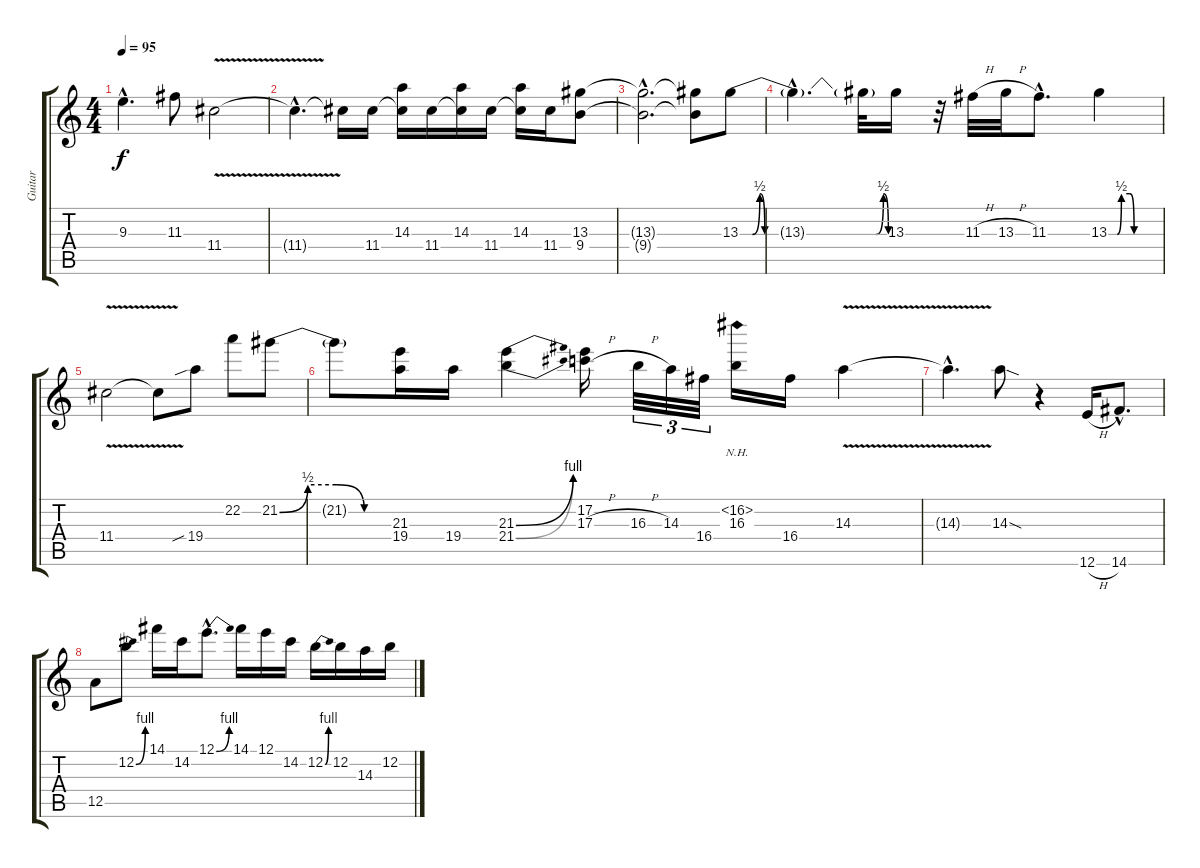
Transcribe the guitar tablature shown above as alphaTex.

\track ("Guitar" "Guitar") {instrument distortionguitar}
\staff {score tabs}
\tuning (E4 B3 G3 D3 A2 E2) {hide}
\ts (4 4)
\tempo 95
\clef g2
\ks c
9.3{hac t}.4{d dy f} 11.3.8 11.4{v}.2 |
11.4{hac t}.4{d} 11.4{t}.16 11.4.16 (14.3 11.4{t}).16 11.4.16 (14.3 11.4{t}).16 11.4.16 (14.3 11.4{t}).16 11.4.16 (13.3 9.4).8 |
(13.3{hac t} 9.4{hac t}).2{d} (13.3{t} 9.4{t}).8 13.3{be (custom 0 0 5 0 8 2 10 0 55 0 58 2 60 0)}.8 |
13.3{hac t}.4{d} 13.3{t}.32 13.3.16 r.32 11.3{h}.32 13.3{h}.32 11.3{hac}.8{d} 13.3{be (custom 0 0 10 0 15 2 25 2 30 0 45 0 60 0)}.4 |
11.4{v}.2 11.4{t}.8 19.4{sib}.8 22.2.8 21.2{be (custom 0 0 15 2 30 2 45 0 60 0)}.8 |
21.2{t}.8 (21.3 19.4).16 19.4.16 (21.3{be (bend 0 0 60 4)} 21.4{be (bend 0 0 60 4)}).4 (17.2 17.3{h}).16 16.3{h}.32{tu (3 2)} 14.3.32{tu (3 2)} 16.4.32{tu (3 2)} (16.2{nh} 16.3).16 16.4.16 14.3{v}.4 |
14.3{hac t}.4{d} 14.3{sod}.8 r.4 12.6{h}.16 14.6{hac}.8{d} |
12.5.8 12.2{be (bend 0 0 60 4)}.8 14.1.16 14.2.16 12.1{be (bend 0 0 60 4) hac}.8{d} 14.1.16 12.1.16 14.2.16 12.2{be (bend 0 0 60 4)}.16 12.2.16 14.3.16 12.2.16
